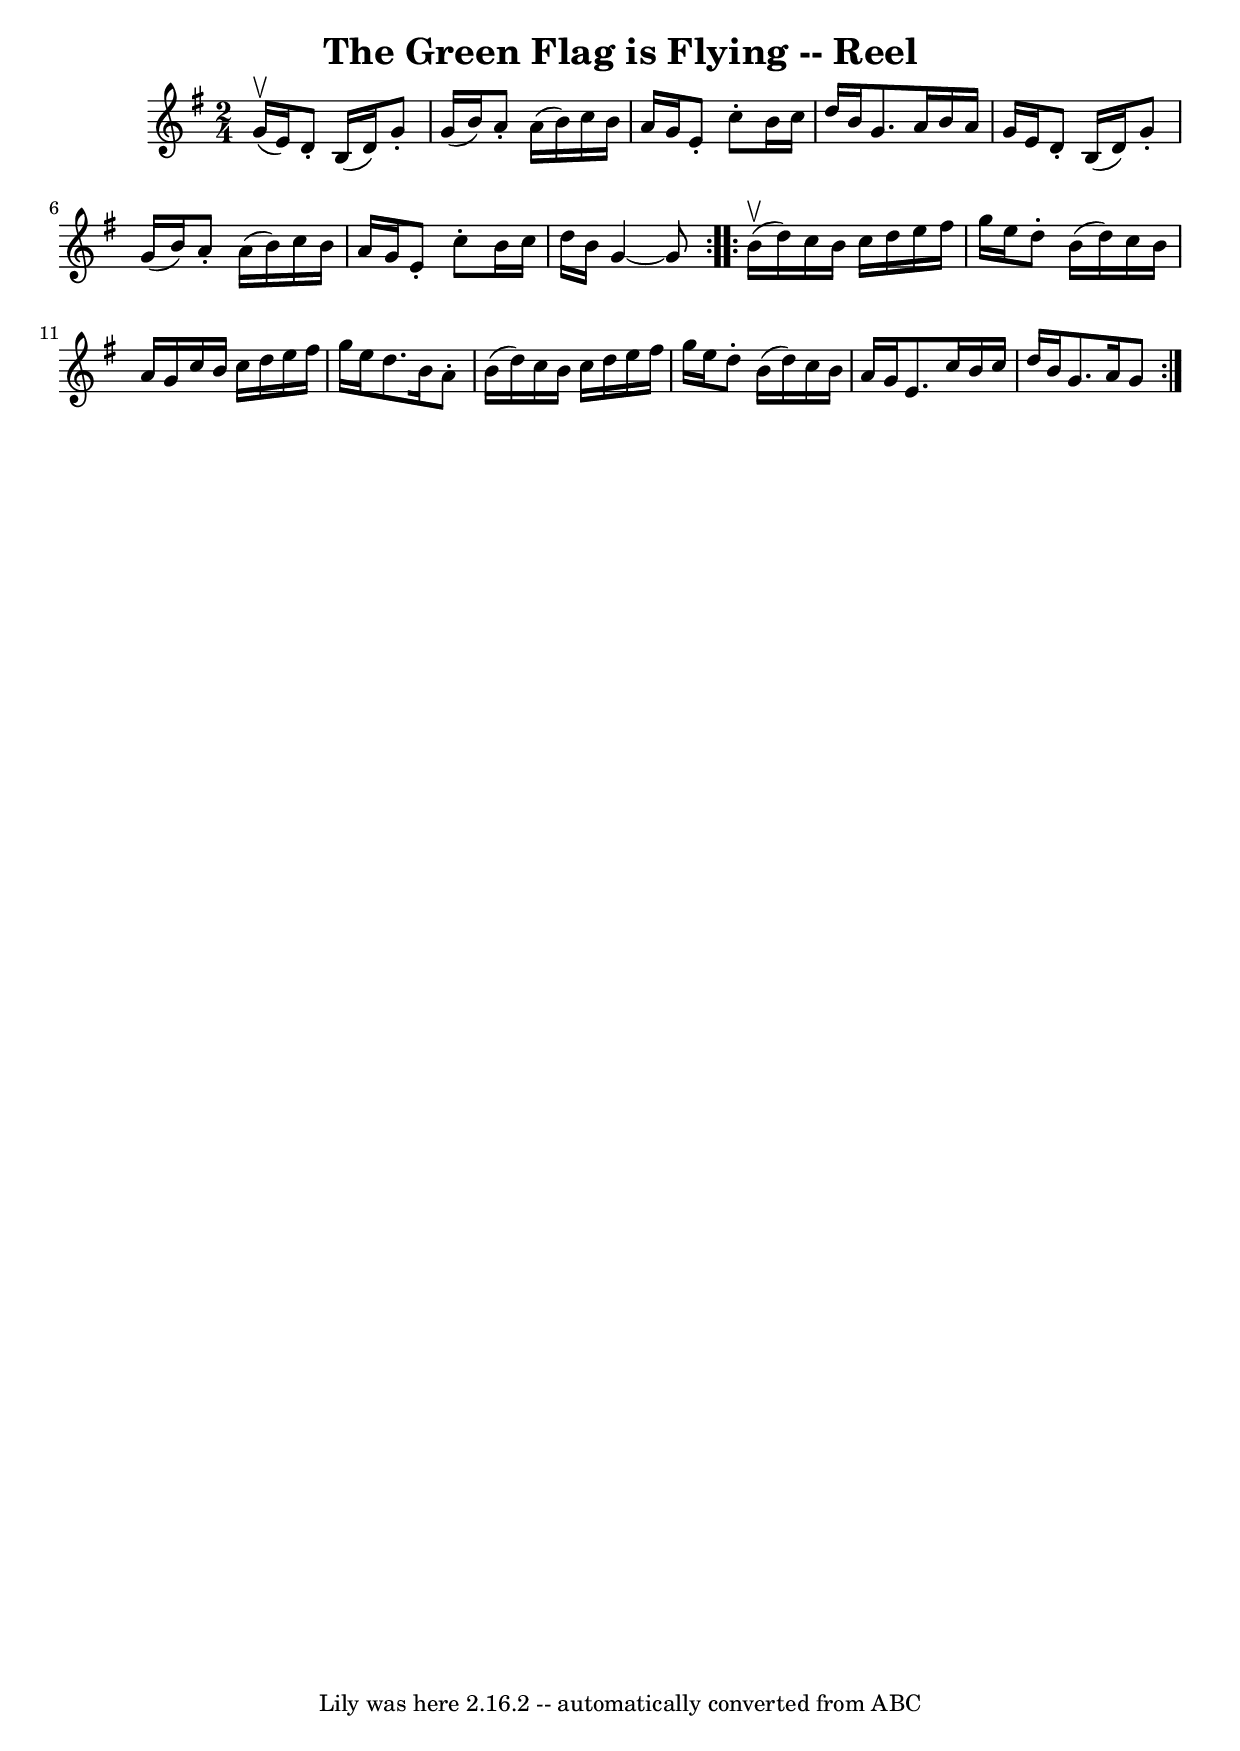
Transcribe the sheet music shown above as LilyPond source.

\version "2.16.2"
\include "Mammoth.ily"
\header {
  %% book = "Ryan's Mammoth Collection"
  crossRefNumber = "1"
  footnotes = "\\\\259"
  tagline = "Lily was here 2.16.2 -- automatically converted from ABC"
  title = "The Green Flag is Flying -- Reel"

}
voicedefault =  {



  \repeat volta 2 {

    \time 2/4 
    \key g \major
    g'16^\upbow(e'16) |
    d'8 -. b16 (
    d'16) g'8 -. g'16 (b'16)   |
    a'8 -. a'16 (b'16)  
    c''16 b'16 a'16 g'16    |
    e'8 -. c''8 -. b'16 c''16   
    d''16 b'16    |
    g'8. a'16 b'16 a'16 g'16 e'16    
    |
    d'8 -. b16 (d'16) g'8 -. g'16 (b'16)   |
    
    a'8 -. a'16 (b'16) c''16 b'16 a'16 g'16    |
    e'8 
    -. c''8 -. b'16 c''16 d''16 b'16    |
    g'4   ~ g'8  
  }   
  
  \repeat volta 2 {
    b'16^\upbow(d''16) |
    c''16 b'16    
    c''16 d''16 e''16 fis''16 g''16 e''16    |
    d''8 -.   
    b'16 (d''16) c''16 b'16 a'16 g'16    |
    c''16 b'16  
    c''16 d''16 e''16 fis''16 g''16 e''16    |
    d''8.    
    b'16 a'8 -. b'16 (d''16)   |
    c''16 b'16 c''16    
    d''16 e''16 fis''16 g''16 e''16    |
    d''8 -. b'16 (
    d''16) c''16 b'16 a'16 g'16    |
    e'8. c''16 b'16   
    c''16 d''16 b'16    |
    g'8. a'16 g'8  
  }   

}

\score{
  <<

    \context Staff="default"
    {
      \voicedefault 
      
    }

  >>
  \layout {
    
  }
  \midi {
  }

}
